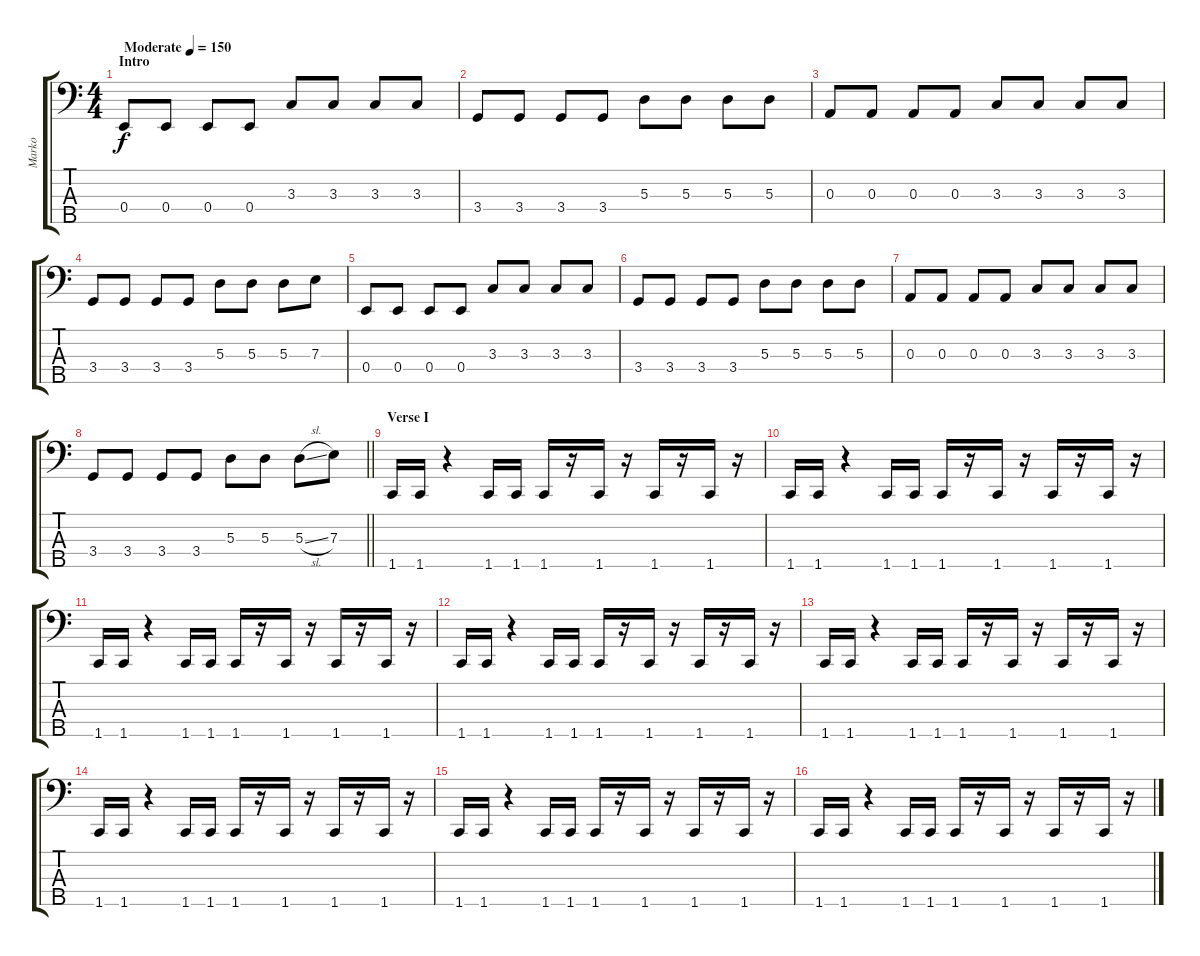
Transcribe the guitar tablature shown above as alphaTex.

\track ("Marko" "Marko") {instrument electricbasspick}
\staff {score tabs}
\tuning (G2 D2 A1 E1 B0) {hide}
\ts (4 4)
\section ("" "Intro")
\tempo (150 "Moderate")
\clef f4
\ks c
0.4.8{dy f instrument electricbasspick} 0.4.8 0.4.8 0.4.8 3.3.8 3.3.8 3.3.8 3.3.8 |
3.4.8 3.4.8 3.4.8 3.4.8 5.3.8 5.3.8 5.3.8 5.3.8 |
0.3.8 0.3.8 0.3.8 0.3.8 3.3.8 3.3.8 3.3.8 3.3.8 |
3.4.8 3.4.8 3.4.8 3.4.8 5.3.8 5.3.8 5.3.8 7.3.8 |
0.4.8 0.4.8 0.4.8 0.4.8 3.3.8 3.3.8 3.3.8 3.3.8 |
3.4.8 3.4.8 3.4.8 3.4.8 5.3.8 5.3.8 5.3.8 5.3.8 |
0.3.8 0.3.8 0.3.8 0.3.8 3.3.8 3.3.8 3.3.8 3.3.8 |
\barLineRight lightlight
3.4.8 3.4.8 3.4.8 3.4.8 5.3.8 5.3.8 5.3{sl}.8 7.3.8 |
\section ("" "Verse I")
1.5.16 1.5.16 r.4 1.5.16 1.5.16 1.5.16 r.16 1.5.16 r.16 1.5.16 r.16 1.5.16 r.16 |
1.5.16 1.5.16 r.4 1.5.16 1.5.16 1.5.16 r.16 1.5.16 r.16 1.5.16 r.16 1.5.16 r.16 |
1.5.16 1.5.16 r.4 1.5.16 1.5.16 1.5.16 r.16 1.5.16 r.16 1.5.16 r.16 1.5.16 r.16 |
1.5.16 1.5.16 r.4 1.5.16 1.5.16 1.5.16 r.16 1.5.16 r.16 1.5.16 r.16 1.5.16 r.16 |
1.5.16 1.5.16 r.4 1.5.16 1.5.16 1.5.16 r.16 1.5.16 r.16 1.5.16 r.16 1.5.16 r.16 |
1.5.16 1.5.16 r.4 1.5.16 1.5.16 1.5.16 r.16 1.5.16 r.16 1.5.16 r.16 1.5.16 r.16 |
1.5.16 1.5.16 r.4 1.5.16 1.5.16 1.5.16 r.16 1.5.16 r.16 1.5.16 r.16 1.5.16 r.16 |
1.5.16 1.5.16 r.4 1.5.16 1.5.16 1.5.16 r.16 1.5.16 r.16 1.5.16 r.16 1.5.16 r.16
